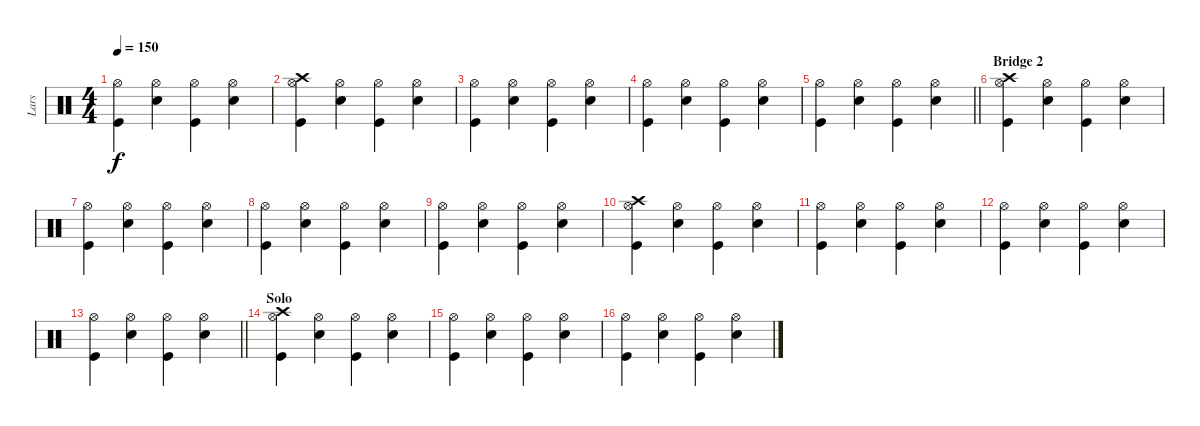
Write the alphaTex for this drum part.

\track ("Lars" "Lars") {instrument percussion}
\staff {score}
\articulation defaults
\ts (4 4)
\tempo 150
\clef neutral
\ks c
("Kick (hit)" "Hi-Hat (open)").4{dy f} ("Snare (hit) 2" "Hi-Hat (open)").4 ("Kick (hit)" "Hi-Hat (open)").4 ("Snare (hit) 2" "Hi-Hat (open)").4 |
("Crash high (hit)" "Kick (hit)" "Hi-Hat (open)").4 ("Snare (hit) 2" "Hi-Hat (open)").4 ("Kick (hit)" "Hi-Hat (open)").4 ("Snare (hit) 2" "Hi-Hat (open)").4 |
("Kick (hit)" "Hi-Hat (open)").4 ("Snare (hit) 2" "Hi-Hat (open)").4 ("Kick (hit)" "Hi-Hat (open)").4 ("Snare (hit) 2" "Hi-Hat (open)").4 |
("Kick (hit)" "Hi-Hat (open)").4 ("Snare (hit) 2" "Hi-Hat (open)").4 ("Kick (hit)" "Hi-Hat (open)").4 ("Snare (hit) 2" "Hi-Hat (open)").4 |
\barLineRight lightlight
("Kick (hit)" "Hi-Hat (open)").4 ("Snare (hit) 2" "Hi-Hat (open)").4 ("Kick (hit)" "Hi-Hat (open)").4 ("Snare (hit) 2" "Hi-Hat (open)").4 |
\section ("" "Bridge 2")
("Crash high (hit)" "Kick (hit)" "Hi-Hat (open)").4 ("Snare (hit) 2" "Hi-Hat (open)").4 ("Kick (hit)" "Hi-Hat (open)").4 ("Snare (hit) 2" "Hi-Hat (open)").4 |
("Kick (hit)" "Hi-Hat (open)").4 ("Snare (hit) 2" "Hi-Hat (open)").4 ("Kick (hit)" "Hi-Hat (open)").4 ("Snare (hit) 2" "Hi-Hat (open)").4 |
("Kick (hit)" "Hi-Hat (open)").4 ("Snare (hit) 2" "Hi-Hat (open)").4 ("Kick (hit)" "Hi-Hat (open)").4 ("Snare (hit) 2" "Hi-Hat (open)").4 |
("Kick (hit)" "Hi-Hat (open)").4 ("Snare (hit) 2" "Hi-Hat (open)").4 ("Kick (hit)" "Hi-Hat (open)").4 ("Snare (hit) 2" "Hi-Hat (open)").4 |
("Crash high (hit)" "Kick (hit)" "Hi-Hat (open)").4 ("Snare (hit) 2" "Hi-Hat (open)").4 ("Kick (hit)" "Hi-Hat (open)").4 ("Snare (hit) 2" "Hi-Hat (open)").4 |
("Kick (hit)" "Hi-Hat (open)").4 ("Snare (hit) 2" "Hi-Hat (open)").4 ("Kick (hit)" "Hi-Hat (open)").4 ("Snare (hit) 2" "Hi-Hat (open)").4 |
("Kick (hit)" "Hi-Hat (open)").4 ("Snare (hit) 2" "Hi-Hat (open)").4 ("Kick (hit)" "Hi-Hat (open)").4 ("Snare (hit) 2" "Hi-Hat (open)").4 |
\barLineRight lightlight
("Kick (hit)" "Hi-Hat (open)").4 ("Snare (hit) 2" "Hi-Hat (open)").4 ("Kick (hit)" "Hi-Hat (open)").4 ("Snare (hit) 2" "Hi-Hat (open)").4 |
\section ("" "Solo")
("Crash high (hit)" "Kick (hit)" "Hi-Hat (open)").4 ("Snare (hit) 2" "Hi-Hat (open)").4 ("Kick (hit)" "Hi-Hat (open)").4 ("Snare (hit) 2" "Hi-Hat (open)").4 |
("Kick (hit)" "Hi-Hat (open)").4 ("Snare (hit) 2" "Hi-Hat (open)").4 ("Kick (hit)" "Hi-Hat (open)").4 ("Snare (hit) 2" "Hi-Hat (open)").4 |
("Kick (hit)" "Hi-Hat (open)").4 ("Snare (hit) 2" "Hi-Hat (open)").4 ("Kick (hit)" "Hi-Hat (open)").4 ("Snare (hit) 2" "Hi-Hat (open)").4
